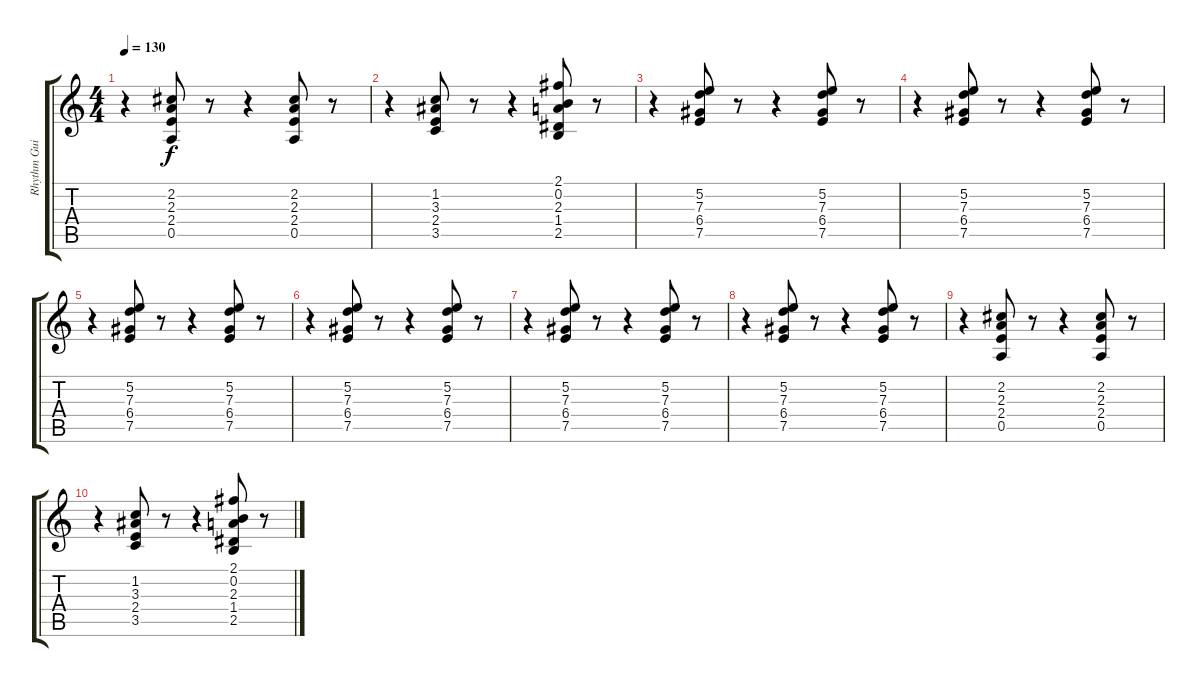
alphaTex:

\track ("Rhythm Guitar" "Rhythm Gui") {instrument electricguitarjazz}
\staff {score tabs}
\tuning (E4 B3 G3 D3 A2 E2) {hide}
\ts (4 4)
\tempo 130
\clef g2
\ks c
r.4{dy f} (2.2 2.3 2.4 0.5).8 r.8 r.4 (2.2 2.3 2.4 0.5).8 r.8 |
r.4 (1.2 3.3 2.4 3.5).8 r.8 r.4 (2.1 0.2 2.3 1.4 2.5).8 r.8 |
r.4 (5.2 7.3 6.4 7.5).8 r.8 r.4 (5.2 7.3 6.4 7.5).8 r.8 |
r.4 (5.2 7.3 6.4 7.5).8 r.8 r.4 (5.2 7.3 6.4 7.5).8 r.8 |
r.4 (5.2 7.3 6.4 7.5).8 r.8 r.4 (5.2 7.3 6.4 7.5).8 r.8 |
r.4 (5.2 7.3 6.4 7.5).8 r.8 r.4 (5.2 7.3 6.4 7.5).8 r.8 |
r.4 (5.2 7.3 6.4 7.5).8 r.8 r.4 (5.2 7.3 6.4 7.5).8 r.8 |
r.4 (5.2 7.3 6.4 7.5).8 r.8 r.4 (5.2 7.3 6.4 7.5).8 r.8 |
r.4 (2.2 2.3 2.4 0.5).8 r.8 r.4 (2.2 2.3 2.4 0.5).8 r.8 |
r.4 (1.2 3.3 2.4 3.5).8 r.8 r.4 (2.1 0.2 2.3 1.4 2.5).8 r.8
